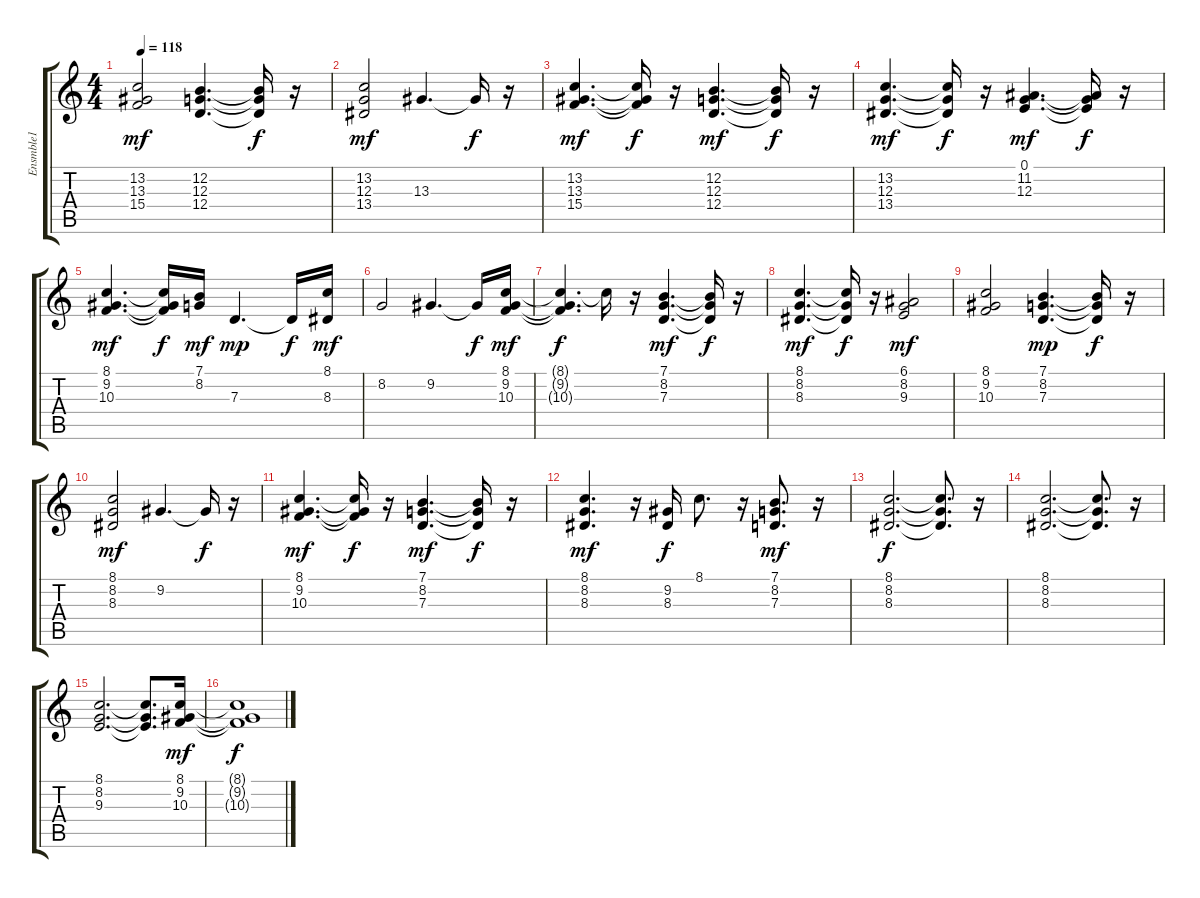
\track ("Ensmble1" "Ensmble1") {instrument stringensemble1}
\staff {score tabs}
\tuning (E4 B3 G3 D3 A2 E2) {hide}
\ts (4 4)
\tempo 118
\clef g2
\ks c
(13.2 13.3 15.4).2{dy mf} (12.2 12.3 12.4).4{d} (12.2{t} 12.3{t} 12.4{t}).16{dy f} r.16 |
(13.2 12.3 13.4).2{dy mf} 13.3.4{d} 13.3{t}.16{dy f} r.16 |
(13.2 13.3 15.4).4{d dy mf} (13.2{t} 13.3{t} 15.4{t}).16{dy f} r.16 (12.2 12.3 12.4).4{d dy mf} (12.2{t} 12.3{t} 12.4{t}).16{dy f} r.16 |
(13.2 12.3 13.4).4{d dy mf} (13.2{t} 12.3{t} 13.4{t}).16{dy f} r.16 (0.1 11.2 12.3).4{d dy mf} (0.1{t} 11.2{t} 12.3{t}).16{dy f} r.16 |
(8.1 9.2 10.3).4{d dy mf} (8.1{t} 9.2{t} 10.3{t}).16{dy f} (7.1 8.2).16{dy mf} 7.3.4{d dy mp} 7.3{t}.16{dy f} (8.1 8.3).16{dy mf} |
8.2.2 9.2.4{d} 9.2{t}.16{dy f} (8.1 9.2 10.3).16{dy mf} |
(8.1{t} 9.2{t} 10.3{t}).4{d dy f} 8.1{t}.16 r.16 (7.1 8.2 7.3).4{d dy mf} (7.1{t} 8.2{t} 7.3{t}).16{dy f} r.16 |
(8.1 8.2 8.3).4{d dy mf} (8.1{t} 8.2{t} 8.3{t}).16{dy f} r.16 (6.1 8.2 9.3).2{dy mf} |
(8.1 9.2 10.3).2 (7.1 8.2 7.3).4{d dy mp} (7.1{t} 8.2{t} 7.3{t}).16{dy f} r.16 |
(8.1 8.2 8.3).2{dy mf} 9.2.4{d} 9.2{t}.16{dy f} r.16 |
(8.1 9.2 10.3).4{d dy mf} (8.1{t} 9.2{t} 10.3{t}).16{dy f} r.16 (7.1 8.2 7.3).4{d dy mf} (7.1{t} 8.2{t} 7.3{t}).16{dy f} r.16 |
(8.1 8.2 8.3).4{d dy mf} r.16 (9.2 8.3).16{dy f} 8.1.8{d} r.16 (7.1 8.2 7.3).8{d dy mf} r.16 |
(8.1 8.2 8.3).2{d dy f} (8.1{t} 8.2{t} 8.3{t}).8{d} r.16 |
(8.1 8.2 8.3).2{d} (8.1{t} 8.2{t} 8.3{t}).8{d} r.16 |
(8.1 8.2 9.3).2{d} (8.1{t} 8.2{t} 9.3{t}).8{d} (8.1 9.2 10.3).16{dy mf} |
(8.1{t} 9.2{t} 10.3{t}).1{dy f}
